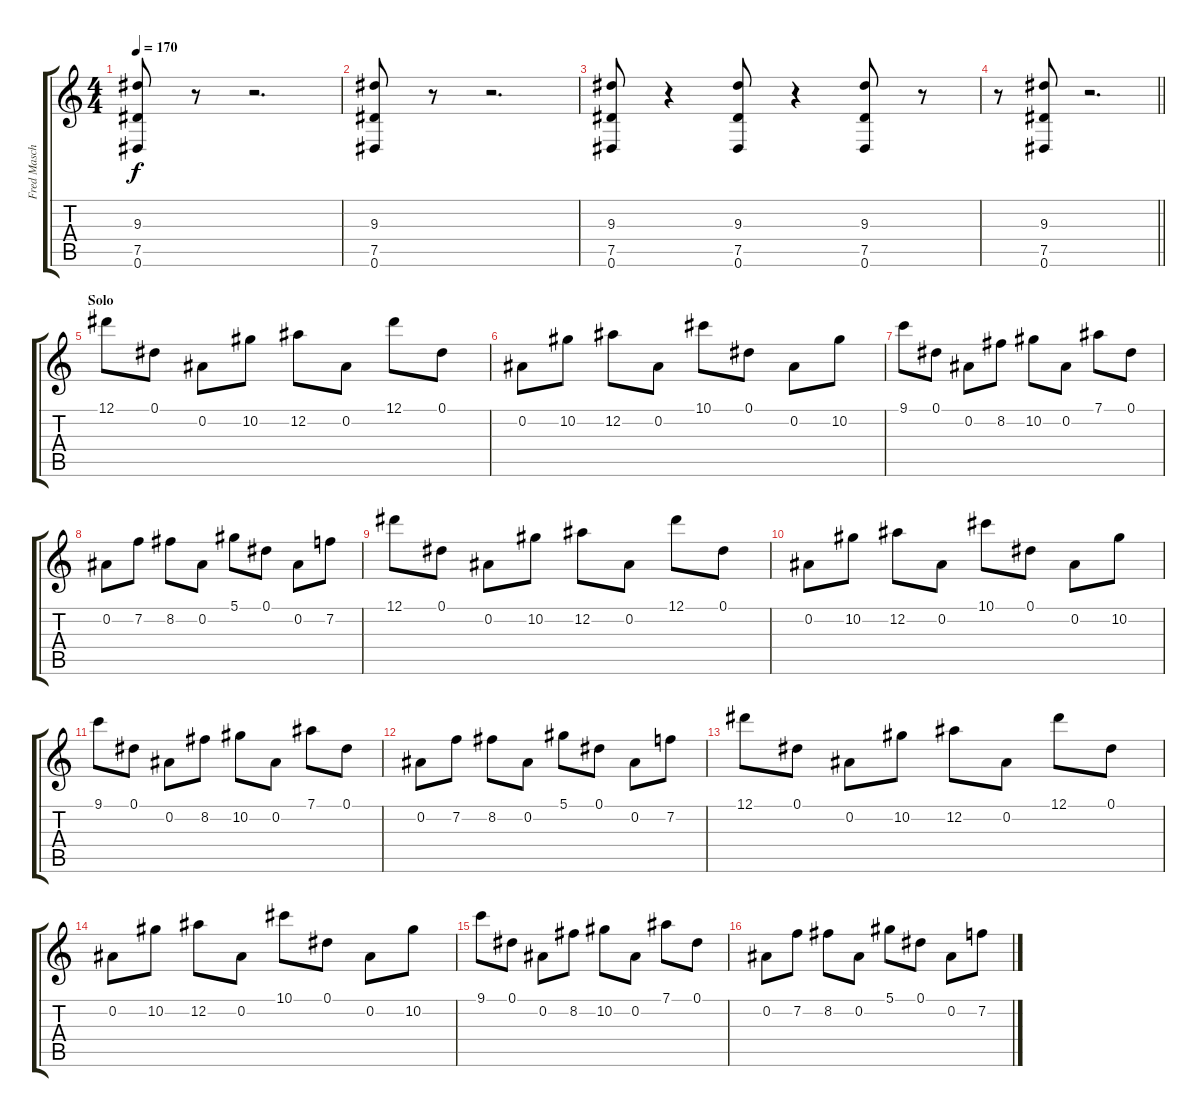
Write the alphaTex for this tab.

\track ("Fred Mascherino - Guitar" "Fred Masch") {instrument distortionguitar}
\staff {score tabs}
\tuning (Eb4 Bb3 Gb3 Db3 Ab2 Eb2) {hide}
\ts (4 4)
\tempo 170
\clef g2
\ks c
(9.3 7.5 0.6).8{dy f} r.8 r.2{d} |
(9.3 7.5 0.6).8 r.8 r.2{d} |
(9.3 7.5 0.6).8 r.4 (9.3 7.5 0.6).8 r.4 (9.3 7.5 0.6).8 r.8 |
\barLineRight lightlight
r.8 (9.3 7.5 0.6).8 r.2{d} |
\section ("" "Solo")
12.1.8 0.1.8 0.2.8 10.2.8 12.2.8 0.2.8 12.1.8 0.1.8 |
0.2.8 10.2.8 12.2.8 0.2.8 10.1.8 0.1.8 0.2.8 10.2.8 |
9.1.8 0.1.8 0.2.8 8.2.8 10.2.8 0.2.8 7.1.8 0.1.8 |
0.2.8 7.2.8 8.2.8 0.2.8 5.1.8 0.1.8 0.2.8 7.2.8 |
12.1.8 0.1.8 0.2.8 10.2.8 12.2.8 0.2.8 12.1.8 0.1.8 |
0.2.8 10.2.8 12.2.8 0.2.8 10.1.8 0.1.8 0.2.8 10.2.8 |
9.1.8 0.1.8 0.2.8 8.2.8 10.2.8 0.2.8 7.1.8 0.1.8 |
0.2.8 7.2.8 8.2.8 0.2.8 5.1.8 0.1.8 0.2.8 7.2.8 |
12.1.8 0.1.8 0.2.8 10.2.8 12.2.8 0.2.8 12.1.8 0.1.8 |
0.2.8 10.2.8 12.2.8 0.2.8 10.1.8 0.1.8 0.2.8 10.2.8 |
9.1.8 0.1.8 0.2.8 8.2.8 10.2.8 0.2.8 7.1.8 0.1.8 |
0.2.8 7.2.8 8.2.8 0.2.8 5.1.8 0.1.8 0.2.8 7.2.8
